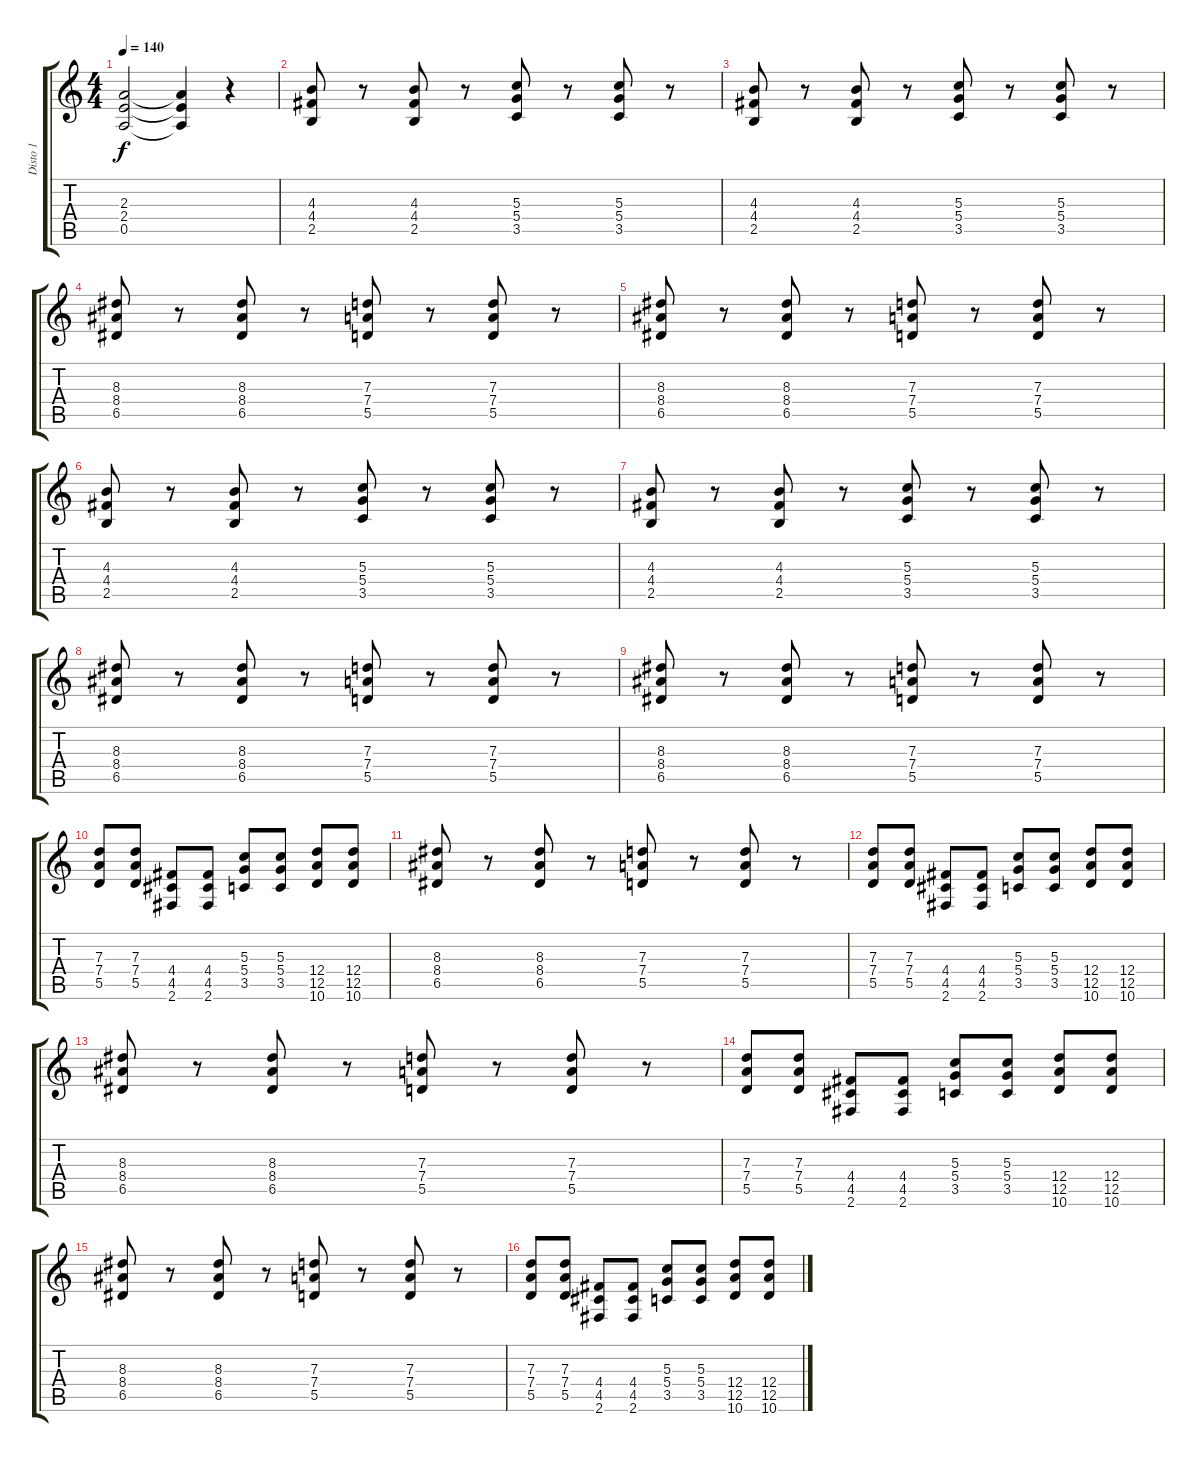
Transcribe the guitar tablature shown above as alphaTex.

\track ("Disto 1" "Disto 1") {instrument distortionguitar}
\staff {score tabs}
\tuning (E4 B3 G3 D3 A2 E2) {hide}
\ts (4 4)
\tempo 140
\clef g2
\ks c
(2.3{t} 2.4{t} 0.5{t}).2{dy f} (2.3{t} 2.4{t} 0.5{t}).4 r.4 |
(4.3 4.4 2.5).8{volume 14} r.8 (4.3 4.4 2.5).8 r.8 (5.3 5.4 3.5).8 r.8 (5.3 5.4 3.5).8 r.8 |
(4.3 4.4 2.5).8 r.8 (4.3 4.4 2.5).8 r.8 (5.3 5.4 3.5).8 r.8 (5.3 5.4 3.5).8 r.8 |
(8.3 8.4 6.5).8 r.8 (8.3 8.4 6.5).8 r.8 (7.3 7.4 5.5).8 r.8 (7.3 7.4 5.5).8 r.8 |
(8.3 8.4 6.5).8 r.8 (8.3 8.4 6.5).8 r.8 (7.3 7.4 5.5).8 r.8 (7.3 7.4 5.5).8 r.8 |
(4.3 4.4 2.5).8 r.8 (4.3 4.4 2.5).8 r.8 (5.3 5.4 3.5).8 r.8 (5.3 5.4 3.5).8 r.8 |
(4.3 4.4 2.5).8 r.8 (4.3 4.4 2.5).8 r.8 (5.3 5.4 3.5).8 r.8 (5.3 5.4 3.5).8 r.8 |
(8.3 8.4 6.5).8 r.8 (8.3 8.4 6.5).8 r.8 (7.3 7.4 5.5).8 r.8 (7.3 7.4 5.5).8 r.8 |
(8.3 8.4 6.5).8 r.8 (8.3 8.4 6.5).8 r.8 (7.3 7.4 5.5).8 r.8 (7.3 7.4 5.5).8 r.8 |
(7.3 7.4 5.5).8 (7.3 7.4 5.5).8 (4.4 4.5 2.6).8 (4.4 4.5 2.6).8 (5.3 5.4 3.5).8 (5.3 5.4 3.5).8 (12.4 12.5 10.6).8 (12.4 12.5 10.6).8 |
(8.3 8.4 6.5).8 r.8 (8.3 8.4 6.5).8 r.8 (7.3 7.4 5.5).8 r.8 (7.3 7.4 5.5).8 r.8 |
(7.3 7.4 5.5).8 (7.3 7.4 5.5).8 (4.4 4.5 2.6).8 (4.4 4.5 2.6).8 (5.3 5.4 3.5).8 (5.3 5.4 3.5).8 (12.4 12.5 10.6).8 (12.4 12.5 10.6).8 |
(8.3 8.4 6.5).8 r.8 (8.3 8.4 6.5).8 r.8 (7.3 7.4 5.5).8 r.8 (7.3 7.4 5.5).8 r.8 |
(7.3 7.4 5.5).8 (7.3 7.4 5.5).8 (4.4 4.5 2.6).8 (4.4 4.5 2.6).8 (5.3 5.4 3.5).8 (5.3 5.4 3.5).8 (12.4 12.5 10.6).8 (12.4 12.5 10.6).8 |
(8.3 8.4 6.5).8 r.8 (8.3 8.4 6.5).8 r.8 (7.3 7.4 5.5).8 r.8 (7.3 7.4 5.5).8 r.8 |
(7.3 7.4 5.5).8 (7.3 7.4 5.5).8 (4.4 4.5 2.6).8 (4.4 4.5 2.6).8 (5.3 5.4 3.5).8 (5.3 5.4 3.5).8 (12.4 12.5 10.6).8 (12.4 12.5 10.6).8
